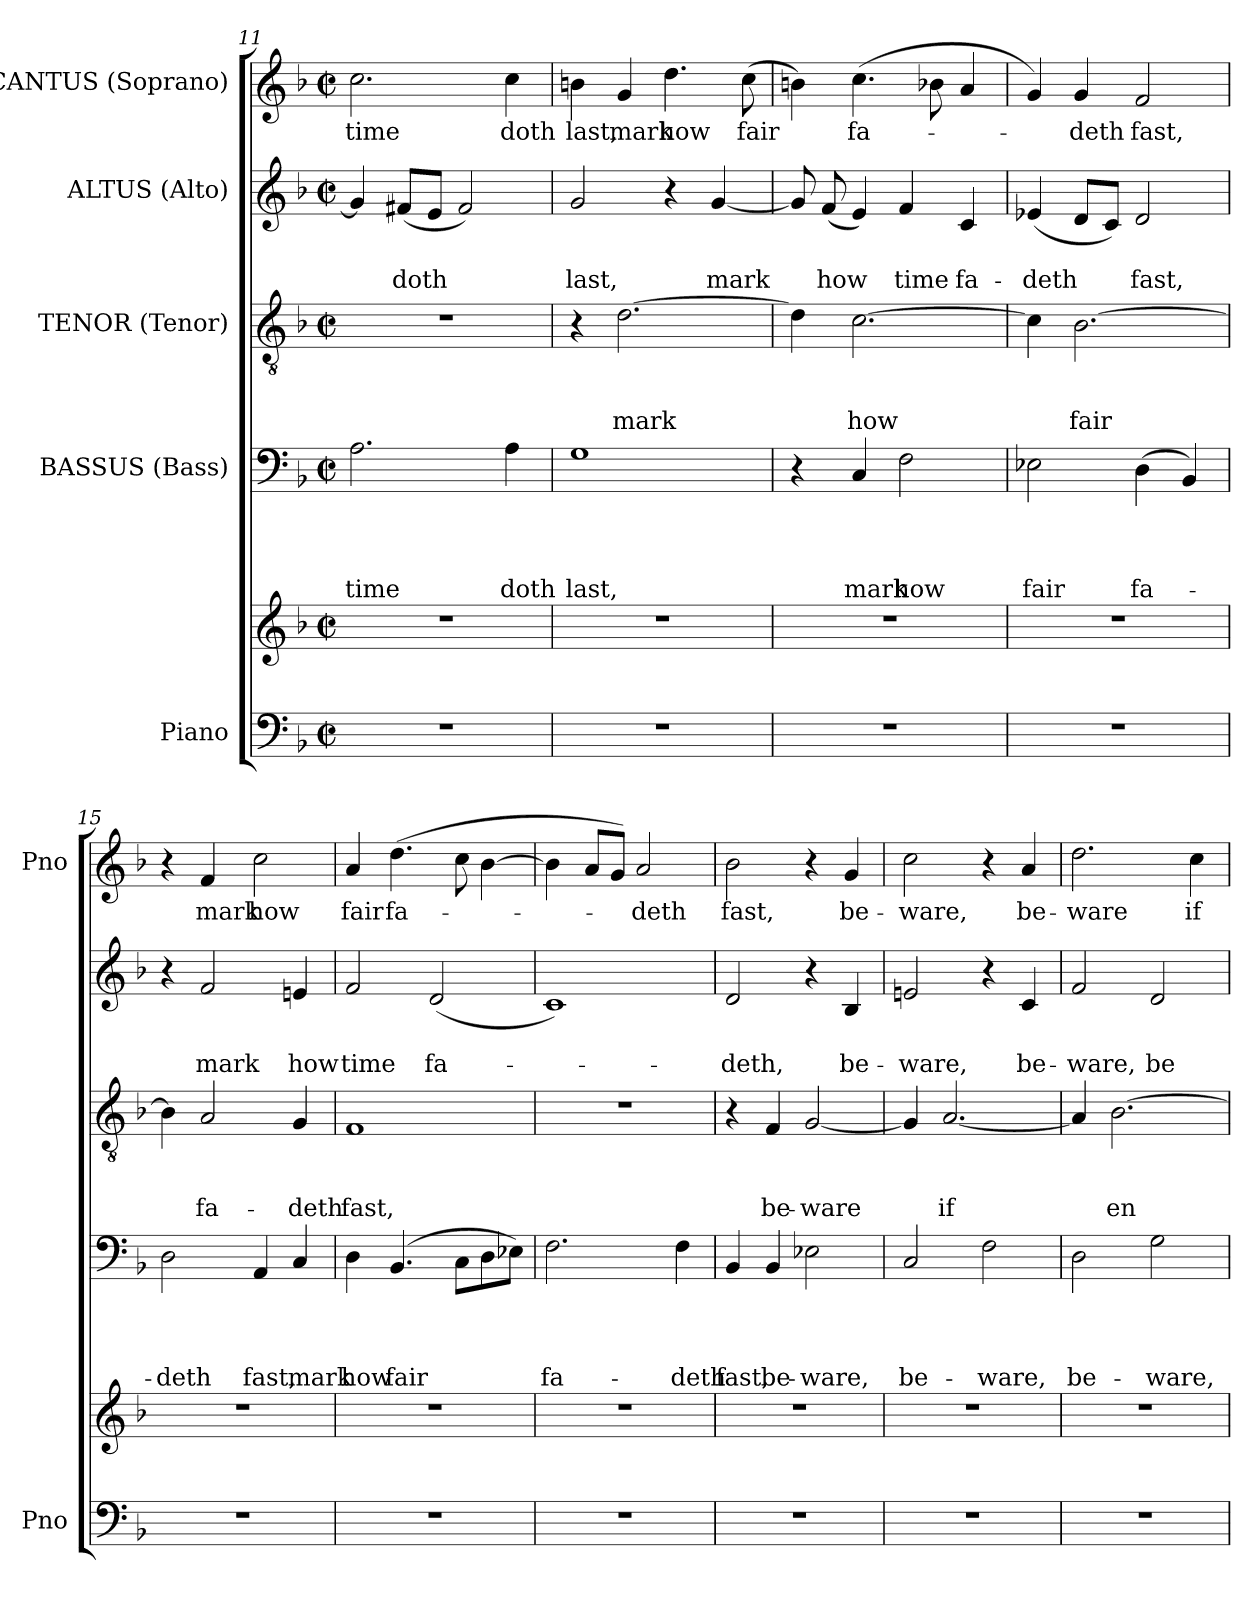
**kern	**kern	**kern	**text	**text	**text	**text	**kern	**text	**text	**text	**kern	**text	**text	**kern	**text
*part5	*part5	*part4	*part4	*part4	*part4	*part4	*part3	*part3	*part3	*part3	*part2	*part2	*part2	*part1	*part1
*staff6	*staff5	*staff4	*staff4	*staff4	*staff4	*staff4	*staff3	*staff3	*staff3	*staff3	*staff2	*staff2	*staff2	*staff1	*staff1
*I"Piano	*	*I"BASSUS (Bass)	*	*	*	*	*I"TENOR (Tenor)	*	*	*	*I"ALTUS (Alto)	*	*	*I"CANTUS (Soprano)	*
*I'Pno	*	*	*	*	*	*	*	*	*	*	*	*	*	*I'Pno	*
*clefF4	*clefG2	*clefF4	*	*	*	*	*clefGv2	*	*	*	*clefG2	*	*	*clefG2	*
*k[b-]	*k[b-]	*k[b-]	*	*	*	*	*k[b-]	*	*	*	*k[b-]	*	*	*k[b-]	*
*F:	*F:	*F:	*	*	*	*	*F:	*	*	*	*F:	*	*	*F:	*
*M2/2	*M2/2	*M2/2	*	*	*	*	*M2/2	*	*	*	*M2/2	*	*	*M2/2	*
*met(c|)	*met(c|)	*met(c|)	*	*	*	*	*met(c|)	*	*	*	*met(c|)	*	*	*met(c|)	*
=11	=11	=11	=11	=11	=11	=11	=11	=11	=11	=11	=11	=11	=11	=11	=11
1r	1r	2.A\	.	.	.	time	1r	.	.	.	4g/]	.	.	2.cc\	time
.	.	.	.	.	.	.	.	.	.	.	(8f#X/L	.	doth	.	.
.	.	.	.	.	.	.	.	.	.	.	8e/J	.	.	.	.
.	.	.	.	.	.	.	.	.	.	.	2f#/)	.	.	.	.
.	.	4A\	.	.	.	doth	.	.	.	.	.	.	.	4cc\	doth
!!LO:LB:g=z
=12	=12	=12	=12	=12	=12	=12	=12	=12	=12	=12	=12	=12	=12	=12	=12
1r	1r	1G	.	.	.	last,	4r	.	.	.	2g/	.	last,	4bn\	last,
.	.	.	.	.	.	.	[2.d\	.	.	mark	.	.	.	4g/	mark
.	.	.	.	.	.	.	.	.	.	.	4r	.	.	4.dd\	how
.	.	.	.	.	.	.	.	.	.	.	[4g/	.	mark	.	.
.	.	.	.	.	.	.	.	.	.	.	.	.	.	(8cc\	fair
=13	=13	=13	=13	=13	=13	=13	=13	=13	=13	=13	=13	=13	=13	=13	=13
1r	1r	4r	.	.	.	.	4d\]	.	.	.	8g/]	.	.	4bn\)	.
.	.	.	.	.	.	.	.	.	.	.	(8f/	.	how	.	.
.	.	4C/	.	.	.	mark	[2.c\	.	.	how	4e/)	.	.	(4.cc\	fa-
.	.	2F\	.	.	.	how	.	.	.	.	4f/	.	time	.	.
.	.	.	.	.	.	.	.	.	.	.	.	.	.	8b-X\	.
.	.	.	.	.	.	.	.	.	.	.	4c/	.	fa-	4a/	.
=14	=14	=14	=14	=14	=14	=14	=14	=14	=14	=14	=14	=14	=14	=14	=14
1r	1r	2E-X\	.	.	.	fair	4c\]	.	.	.	(4e-X/	.	-deth	4g/)	.
.	.	.	.	.	.	.	[2.B-\	.	.	fair	8d/L	.	.	4g/	-deth
.	.	.	.	.	.	.	.	.	.	.	8c/J)	.	.	.	.
.	.	(4D\	.	.	.	fa-	.	.	.	.	2d/	.	fast,	2f/	fast,
.	.	4BB-/)	.	.	.	.	.	.	.	.	.	.	.	.	.
=15	=15	=15	=15	=15	=15	=15	=15	=15	=15	=15	=15	=15	=15	=15	=15
1r	1r	2D\	.	.	.	-deth	4B-\]	.	.	.	4r	.	.	4r	.
.	.	.	.	.	.	.	2A/	.	.	fa-	2f/	.	mark	4f/	mark
.	.	4AA/	.	.	.	fast,	.	.	.	.	.	.	.	2cc\	how
.	.	4C/	.	.	.	mark	4G/	.	.	-deth	4en/	.	how	.	.
=16	=16	=16	=16	=16	=16	=16	=16	=16	=16	=16	=16	=16	=16	=16	=16
1r	1r	4D\	.	.	.	how	1F	.	.	fast,	2f/	.	time	4a/	fair
.	.	(4.BB-/	.	.	.	fair	.	.	.	.	.	.	.	(4.dd\	fa-
.	.	.	.	.	.	.	.	.	.	.	(2d/	.	fa-	.	.
.	.	8C\L	.	.	.	.	.	.	.	.	.	.	.	8cc\	.
.	.	8D\	.	.	.	.	.	.	.	.	.	.	.	[4b-\	.
.	.	8E-X\J)	.	.	.	.	.	.	.	.	.	.	.	.	.
=17	=17	=17	=17	=17	=17	=17	=17	=17	=17	=17	=17	=17	=17	=17	=17
1r	1r	2.F\	.	.	.	fa-	1r	.	.	.	1c)	.	.	4b-\]	.
.	.	.	.	.	.	.	.	.	.	.	.	.	.	8a/L	.
.	.	.	.	.	.	.	.	.	.	.	.	.	.	8g/J)	.
.	.	.	.	.	.	.	.	.	.	.	.	.	.	2a/	-deth
.	.	4F\	.	.	.	-deth	.	.	.	.	.	.	.	.	.
!!LO:PB:g=z
=18	=18	=18	=18	=18	=18	=18	=18	=18	=18	=18	=18	=18	=18	=18	=18
1r	1r	4BB-/	.	.	.	fast,	4r	.	.	.	2d/	.	-­deth,	2b-\	fast,
.	.	4BB-/	.	.	.	be-	4F/	.	.	be-	.	.	.	.	.
.	.	2E-X\	.	.	.	-ware,	[2G/	.	.	-ware	4r	.	.	4r	.
.	.	.	.	.	.	.	.	.	.	.	4B-/	.	be-	4g/	be-
=19	=19	=19	=19	=19	=19	=19	=19	=19	=19	=19	=19	=19	=19	=19	=19
1r	1r	2C/	.	.	.	be-	4G/]	.	.	.	2en/	.	-ware,	2cc\	-ware,
.	.	.	.	.	.	.	[2.A/	.	.	if	.	.	.	.	.
.	.	2F\	.	.	.	-ware,	.	.	.	.	4r	.	.	4r	.
.	.	.	.	.	.	.	.	.	.	.	4c/	.	be-	4a/	be-
=20	=20	=20	=20	=20	=20	=20	=20	=20	=20	=20	=20	=20	=20	=20	=20
1r	1r	2D\	.	.	.	be-	4A/]	.	.	.	2f/	.	-ware,	2.dd\	-ware
.	.	.	.	.	.	.	[2.B-\	.	.	en-	.	.	.	.	.
.	.	2G\	.	.	.	-ware,	.	.	.	.	2d/	.	be-	.	.
.	.	.	.	.	.	.	.	.	.	.	.	.	.	4cc\	if
=	=	=	=	=	=	=	=	=	=	=	=	=	=	=	=
*-	*-	*-	*-	*-	*-	*-	*-	*-	*-	*-	*-	*-	*-	*-	*-
